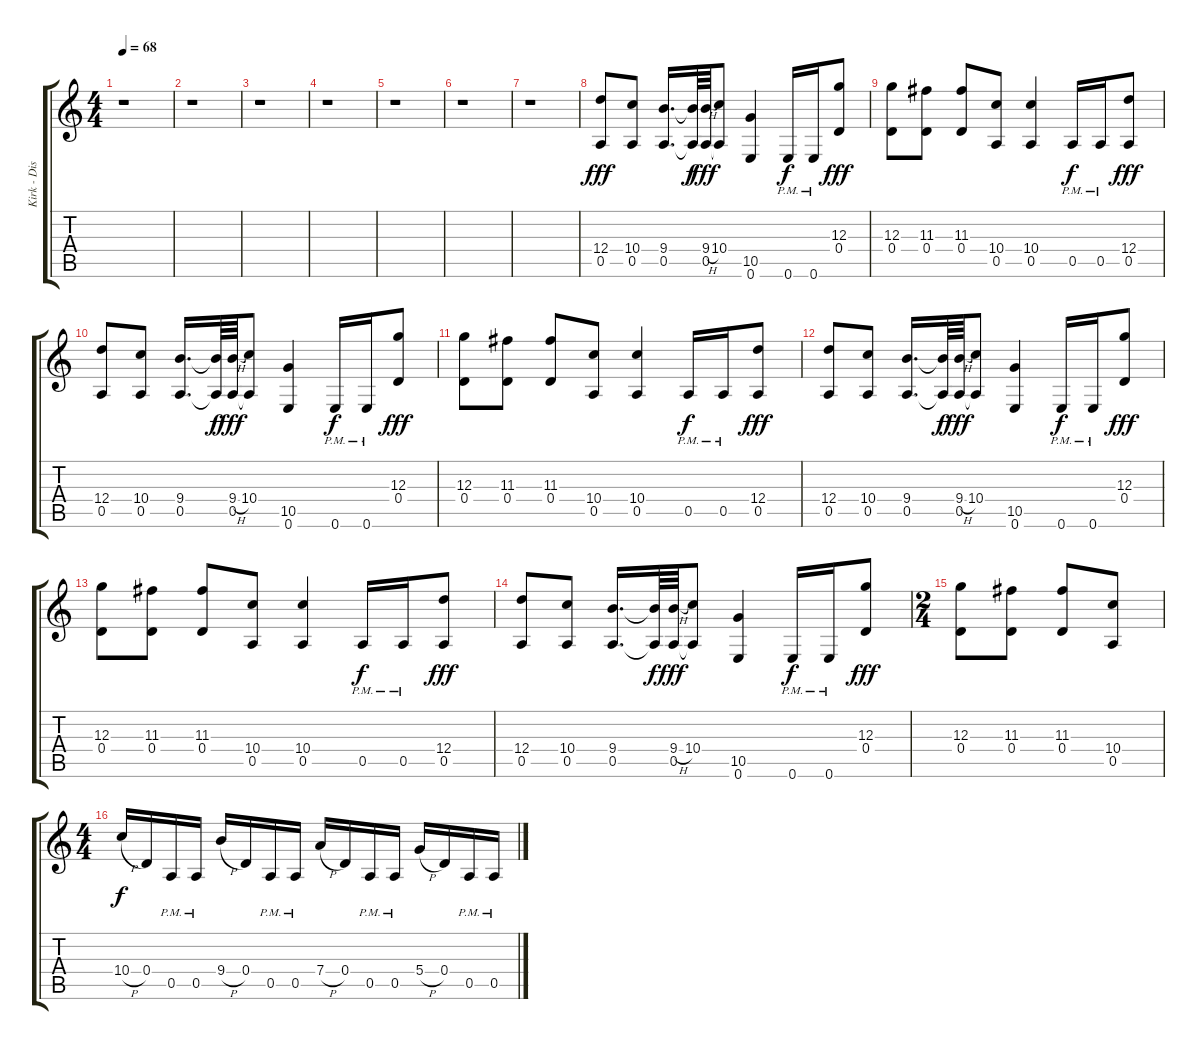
\track ("Kirk - Distortion(rhythm+solo)" "Kirk - Dis") {instrument overdrivenguitar}
\staff {score tabs}
\tuning (E4 B3 G3 D3 A2 E2) {hide}
\ts (4 4)
\tempo 68
\clef g2
\ks c
r.1{dy f} |
r.1 |
r.1 |
r.1 |
r.1 |
r.1 |
r.1{volume 16} |
(12.4 0.5).8{dy fff} (10.4 0.5).8 (9.4 0.5).16{d} (9.4{t} 0.5{t}).64{dy f} (9.4{h} 0.5).64{dy fff} (10.4 0.5{t}).8 (10.5 0.6).4 0.6{pm}.16{dy f} 0.6{pm}.16 (12.3 0.4).8{dy fff} |
(12.3 0.4).8 (11.3 0.4).8 (11.3 0.4).8 (10.4 0.5).8 (10.4 0.5).4 0.5{pm}.16{dy f} 0.5{pm}.16 (12.4 0.5).8{dy fff} |
(12.4 0.5).8 (10.4 0.5).8 (9.4 0.5).16{d} (9.4{t} 0.5{t}).64{dy f} (9.4{h} 0.5).64{dy fff} (10.4 0.5{t}).8 (10.5 0.6).4 0.6{pm}.16{dy f} 0.6{pm}.16 (12.3 0.4).8{dy fff} |
(12.3 0.4).8 (11.3 0.4).8 (11.3 0.4).8 (10.4 0.5).8 (10.4 0.5).4 0.5{pm}.16{dy f} 0.5{pm}.16 (12.4 0.5).8{dy fff} |
(12.4 0.5).8 (10.4 0.5).8 (9.4 0.5).16{d} (9.4{t} 0.5{t}).64{dy f} (9.4{h} 0.5).64{dy fff} (10.4 0.5{t}).8 (10.5 0.6).4 0.6{pm}.16{dy f} 0.6{pm}.16 (12.3 0.4).8{dy fff} |
(12.3 0.4).8 (11.3 0.4).8 (11.3 0.4).8 (10.4 0.5).8 (10.4 0.5).4 0.5{pm}.16{dy f} 0.5{pm}.16 (12.4 0.5).8{dy fff} |
(12.4 0.5).8 (10.4 0.5).8 (9.4 0.5).16{d} (9.4{t} 0.5{t}).64{dy f} (9.4{h} 0.5).64{dy fff} (10.4 0.5{t}).8 (10.5 0.6).4 0.6{pm}.16{dy f} 0.6{pm}.16 (12.3 0.4).8{dy fff} |
\ts (2 4)
(12.3 0.4).8 (11.3 0.4).8 (11.3 0.4).8 (10.4 0.5).8 |
\ts (4 4)
10.4{h}.16{dy f} 0.4.16 0.5{pm}.16 0.5{pm}.16 9.4{h}.16 0.4.16 0.5{pm}.16 0.5{pm}.16 7.4{h}.16 0.4.16 0.5{pm}.16 0.5{pm}.16 5.4{h}.16 0.4.16 0.5{pm}.16 0.5{pm}.16
